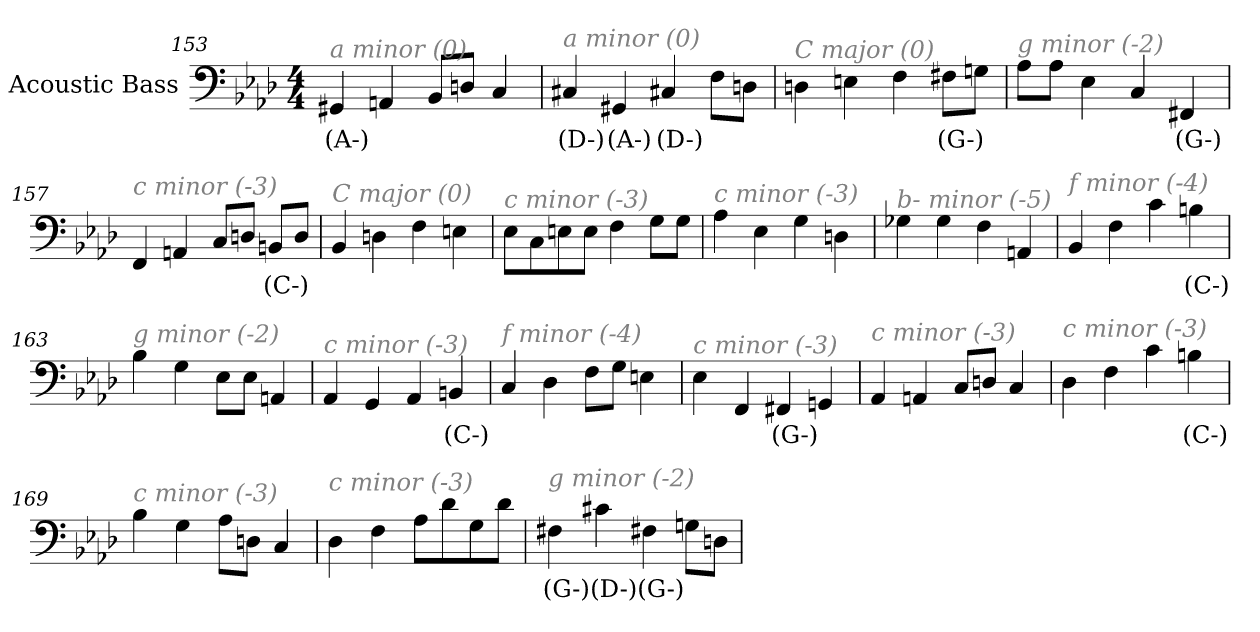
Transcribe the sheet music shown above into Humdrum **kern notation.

**kern	**text
*part1	*part1
*staff1	*staff1
*I"Acoustic Bass	*
*clefF4	*
*ITrd7c12	*
*k[b-e-a-d-]	*
*A-:	*
*M4/4	*
=153	=153
!LO:TX:i:color=#808080:t=a minor (0)	!
4GGG#Xi	(A-)
4AAAn	.
8BBB-L	.
8DDnJ	.
4CC	.
=154	=154
!LO:TX:i:color=#808080:t=a minor (0)	!
4CC#Xi	(D-)
4GGG#Xi	(A-)
4CC#Xi	(D-)
8FFL	.
8DDnJ	.
=155	=155
!LO:TX:i:color=#808080:t=C major (0)	!
4DDn	.
4EEn	.
4FF	.
8FF#XiL	(G-)
8GGnJ	.
=156	=156
!LO:TX:i:color=#808080:t=g minor (-2)	!
8AA-L	.
8AA-J	.
4EE-	.
4CC	.
4FFF#Xi	(G-)
=157	=157
!LO:TX:i:color=#808080:t=c minor (-3)	!
4FFF	.
4AAAn	.
8CCL	.
8DDnJ	.
8BBBniL	(C-)
8DDJ	.
=158	=158
!LO:TX:i:color=#808080:t=C major (0)	!
4BBB-	.
4DDn	.
4FF	.
4EEn	.
=159	=159
!LO:TX:i:color=#808080:t=c minor (-3)	!
8EE-L	.
8CC	.
8EEn	.
8EEJ	.
4FF	.
8GGL	.
8GGJ	.
=160	=160
!LO:TX:i:color=#808080:t=c minor (-3)	!
4AA-	.
4EE-	.
4GG	.
4DDn	.
=161	=161
!LO:TX:i:color=#808080:t=b- minor (-5)	!
4GG-X	.
4GG-	.
4FF	.
4AAAn	.
=162	=162
!LO:TX:i:color=#808080:t=f minor (-4)	!
4BBB-	.
4FF	.
4C	.
4BBni	(C-)
=163	=163
!LO:TX:i:color=#808080:t=g minor (-2)	!
4BB-	.
4GG	.
8EE-L	.
8EE-J	.
4AAAn	.
=164	=164
!LO:TX:i:color=#808080:t=c minor (-3)	!
4AAA-	.
4GGG	.
4AAA-	.
4BBBni	(C-)
=165	=165
!LO:TX:i:color=#808080:t=f minor (-4)	!
4CC	.
4DD-	.
8FFL	.
8GGJ	.
4EEn	.
=166	=166
!LO:TX:i:color=#808080:t=c minor (-3)	!
4EE-	.
4FFF	.
4FFF#Xi	(G-)
4GGGn	.
=167	=167
!LO:TX:i:color=#808080:t=c minor (-3)	!
4AAA-	.
4AAAn	.
8CCL	.
8DDnJ	.
4CC	.
=168	=168
!LO:TX:i:color=#808080:t=c minor (-3)	!
4DD-	.
4FF	.
4C	.
4BBni	(C-)
=169	=169
!LO:TX:i:color=#808080:t=c minor (-3)	!
4BB-	.
4GG	.
8AA-L	.
8DDnJ	.
4CC	.
=170	=170
!LO:TX:i:color=#808080:t=c minor (-3)	!
4DD-	.
4FF	.
8AA-L	.
8D-	.
8GG	.
8D-J	.
=171	=171
!LO:TX:i:color=#808080:t=g minor (-2)	!
4FF#Xi	(G-)
4C#Xi	(D-)
4FF#Xi	(G-)
8GGnL	.
8DDnJ	.
=	=
*-	*-
